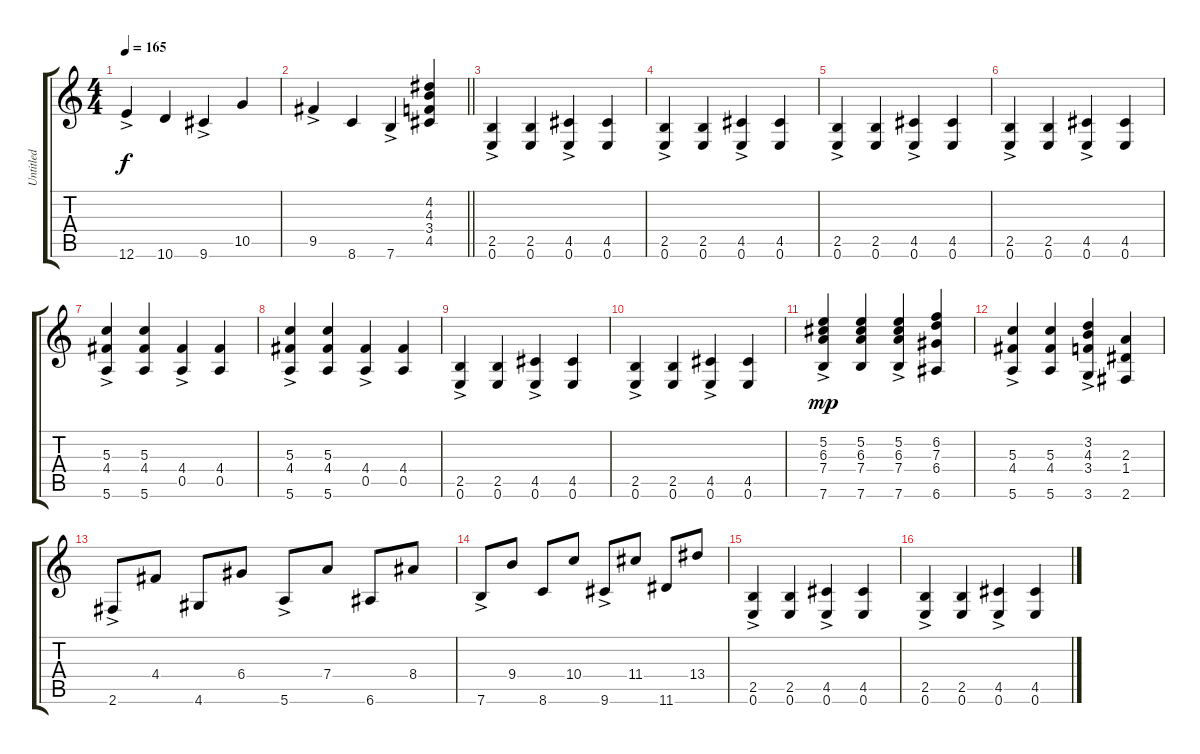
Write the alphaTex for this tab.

\track ("Untitled" "Untitled") {instrument acousticguitarnylon}
\staff {score tabs}
\tuning (E4 B3 G3 D3 A2 E2) {hide}
\ts (4 4)
\tempo 165
\clef g2
\ks c
12.6{ac}.4{dy f} 10.6.4 9.6{ac}.4 10.5.4 |
\barLineRight lightlight
9.5{ac}.4 8.6.4 7.6{ac}.4 (4.2 4.3 3.4 4.5).4 |
(2.5{ac} 0.6{ac}).4 (2.5 0.6).4 (4.5{ac} 0.6{ac}).4 (4.5 0.6).4 |
(2.5{ac} 0.6{ac}).4 (2.5 0.6).4 (4.5{ac} 0.6{ac}).4 (4.5 0.6).4 |
(2.5{ac} 0.6{ac}).4 (2.5 0.6).4 (4.5{ac} 0.6{ac}).4 (4.5 0.6).4 |
(2.5{ac} 0.6{ac}).4 (2.5 0.6).4 (4.5{ac} 0.6{ac}).4 (4.5 0.6).4 |
(5.3{ac} 4.4{ac} 5.6{ac}).4 (5.3 4.4 5.6).4 (4.4{ac} 0.5{ac}).4 (4.4 0.5).4 |
(5.3{ac} 4.4{ac} 5.6{ac}).4 (5.3 4.4 5.6).4 (4.4{ac} 0.5{ac}).4 (4.4 0.5).4 |
(2.5{ac} 0.6{ac}).4 (2.5 0.6).4 (4.5{ac} 0.6{ac}).4 (4.5 0.6).4 |
(2.5{ac} 0.6{ac}).4 (2.5 0.6).4 (4.5{ac} 0.6{ac}).4 (4.5 0.6).4 |
(5.2{ac} 6.3{ac} 7.4{ac} 7.6{ac}).4{dy mp} (5.2 6.3 7.4 7.6).4 (5.2{ac} 6.3{ac} 7.4{ac} 7.6{ac}).4 (6.2 7.3 6.4 6.6).4 |
(5.3{ac} 4.4{ac} 5.6{ac}).4 (5.3 4.4 5.6).4 (3.2{ac} 4.3{ac} 3.4{ac} 3.6{ac}).4 (2.3 1.4 2.6).4 |
2.6{ac}.8 4.4.8 4.6.8 6.4.8 5.6{ac}.8 7.4.8 6.6.8 8.4.8 |
7.6{ac}.8 9.4.8 8.6.8 10.4.8 9.6{ac}.8 11.4.8 11.6.8 13.4.8 |
(2.5{ac} 0.6{ac}).4 (2.5 0.6).4 (4.5{ac} 0.6{ac}).4 (4.5 0.6).4 |
(2.5{ac} 0.6{ac}).4 (2.5 0.6).4 (4.5{ac} 0.6{ac}).4 (4.5 0.6).4
